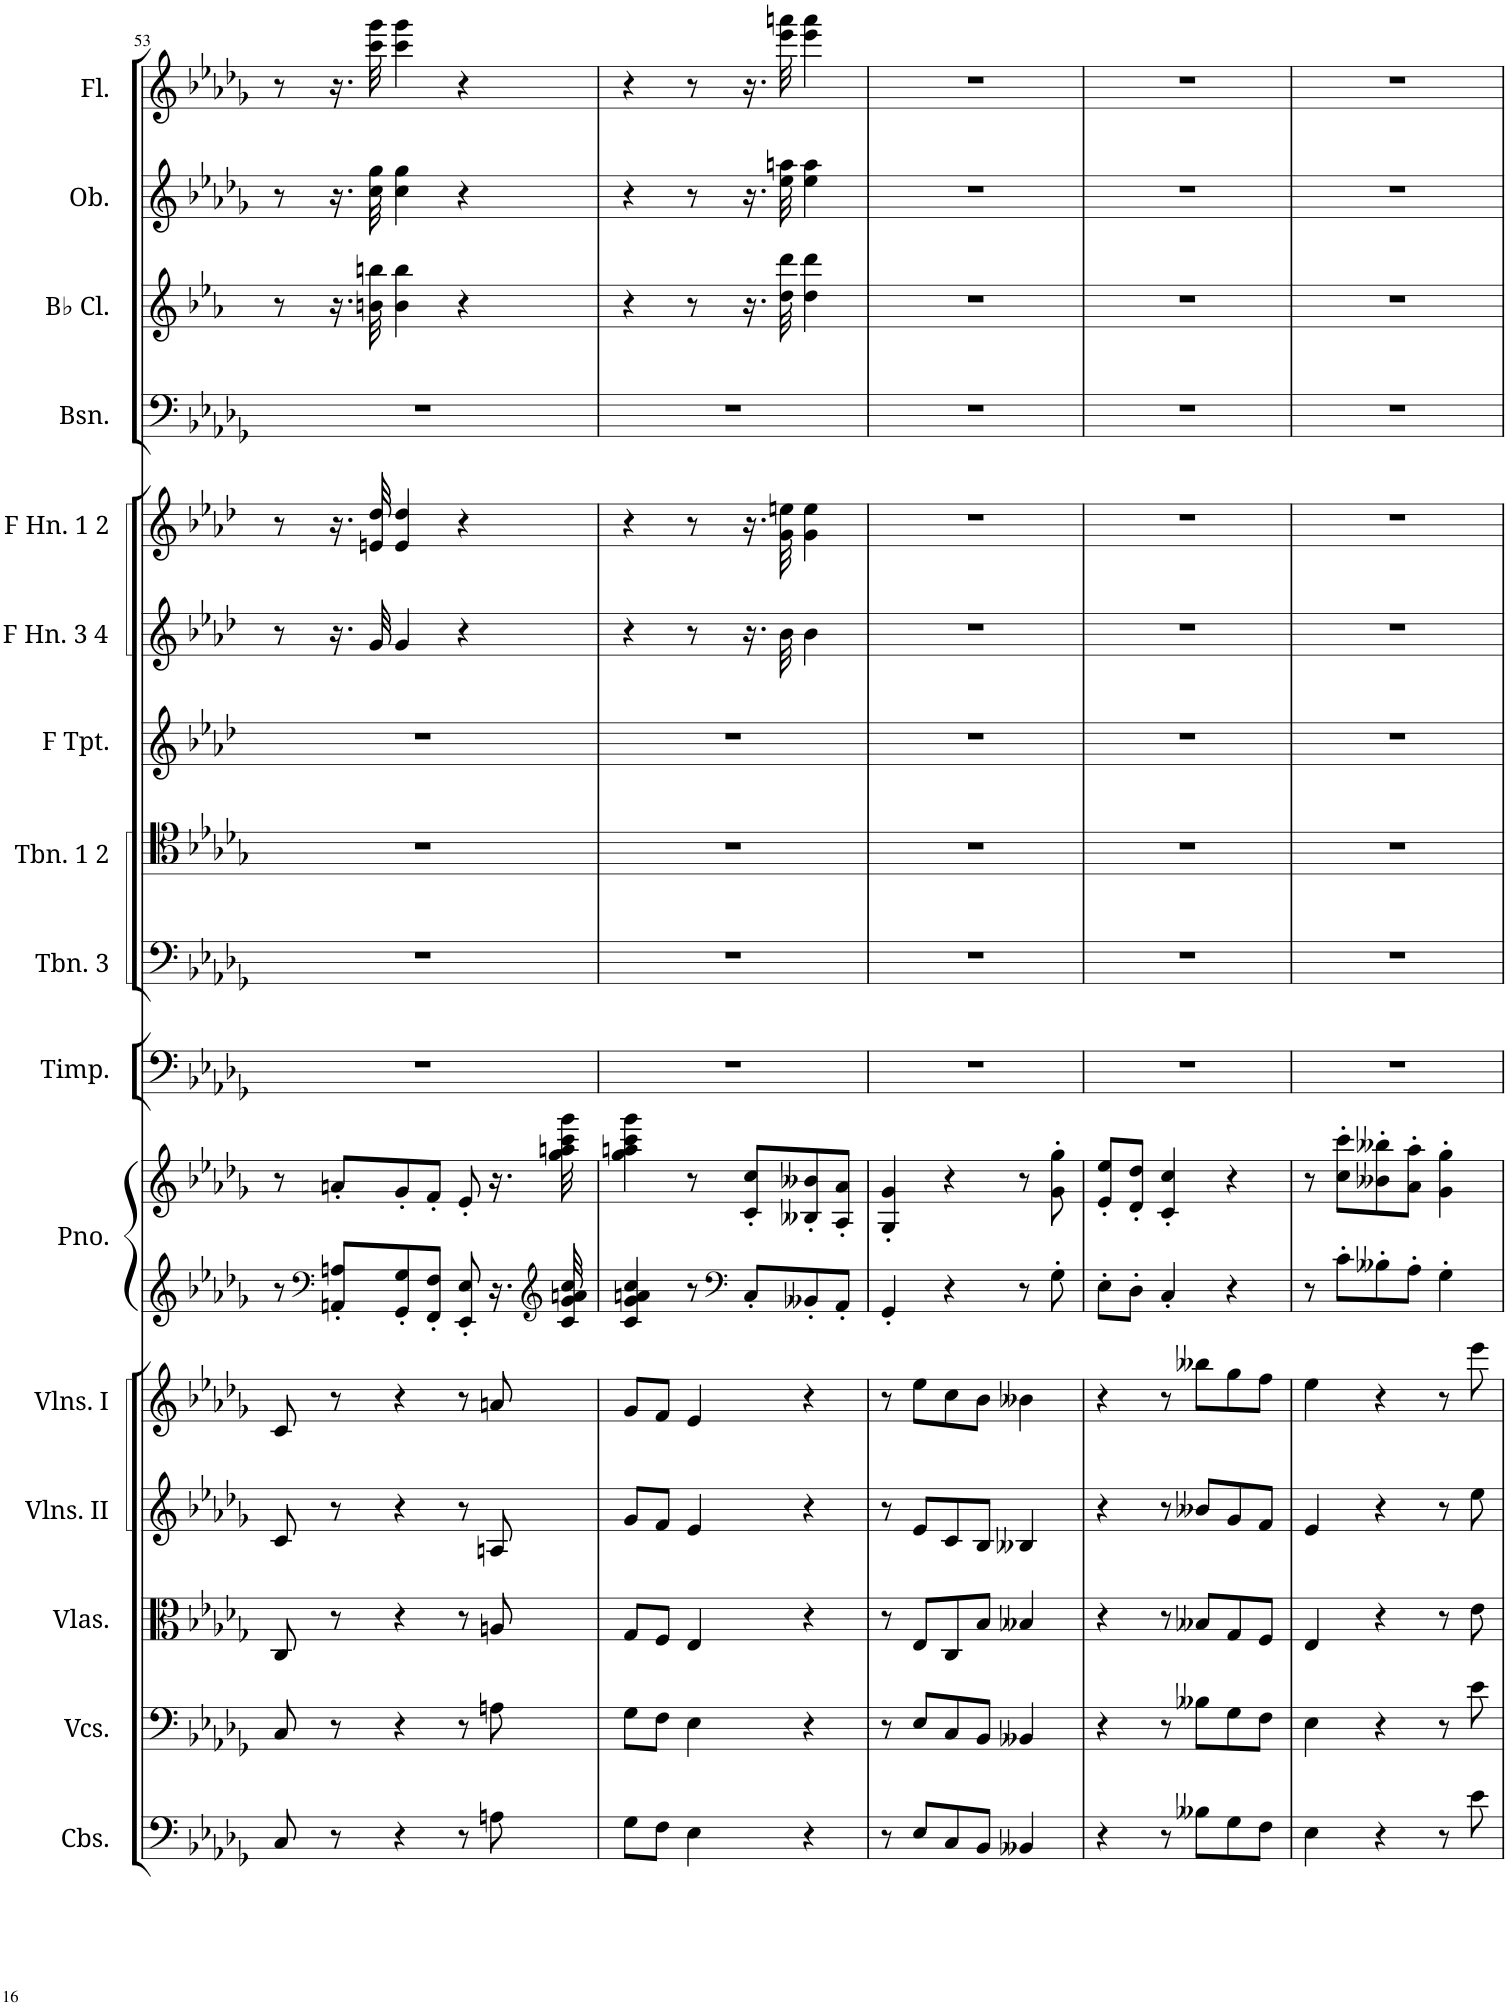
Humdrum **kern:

**kern	**kern	**kern	**kern	**kern	**kern	**kern	**kern	**kern	**kern	**kern	**kern	**kern	**kern	**kern	**kern	**kern
*part16	*part15	*part14	*part13	*part12	*part11	*part11	*part10	*part9	*part8	*part7	*part6	*part5	*part4	*part3	*part2	*part1
*staff17	*staff16	*staff15	*staff14	*staff13	*staff12	*staff11	*staff10	*staff9	*staff8	*staff7	*staff6	*staff5	*staff4	*staff3	*staff2	*staff1
*I"Contrabasses	*I"Violoncellos	*I"Violas	*I"Violins II	*I"Violins I	*I"Grand Piano	*	*I"Timpani (Ab-Db-Eb)	*I"Trombone 3	*I"Trombone 1 &amp; 2	*I"F Trumpet	*I"F Horn 3 &amp; 4	*I"F Horn 1 &amp; 2	*I"Bassoon	*I"Bb Clarinet	*I"Oboe	*I"Flute
*I'Cbs.	*I'Vcs.	*I'Vlas.	*I'Vlns. II	*I'Vlns. I	*I'Pno.	*	*I'Timp.	*I'Tbn. 3	*I'Tbn. 1 2	*I'F Tpt.	*I'F Hn. 3 4	*I'F Hn. 1 2	*I'Bsn.	*I'Bb Cl.	*I'Ob.	*I'Fl.
!!LO:PB:g=z
*clefF4	*clefF4	*clefC3	*clefG2	*clefG2	*clefG2	*clefG2	*clefF4	*clefF4	*clefC4	*clefG2	*clefG2	*clefG2	*clefF4	*clefG2	*clefG2	*clefG2
*Trd7c12	*	*	*	*	*	*	*	*	*	*Trd-3c-5	*Trd4c7	*Trd4c7	*	*Trd1c2	*	*
*k[b-e-a-d-g-]	*k[b-e-a-d-g-]	*k[b-e-a-d-g-]	*k[b-e-a-d-g-]	*k[b-e-a-d-g-]	*k[b-e-a-d-g-]	*k[b-e-a-d-g-]	*k[b-e-a-d-g-]	*k[b-e-a-d-g-]	*k[b-e-a-d-g-]	*k[b-e-a-d-]	*k[b-e-a-d-]	*k[b-e-a-d-]	*k[b-e-a-d-g-]	*k[b-e-a-]	*k[b-e-a-d-g-]	*k[b-e-a-d-g-]
*M6/8	*M6/8	*M6/8	*M6/8	*M6/8	*M6/8	*M6/8	*M6/8	*M6/8	*M6/8	*M6/8	*M6/8	*M6/8	*M6/8	*M6/8	*M6/8	*M6/8
=53	=53	=53	=53	=53	=53	=53	=53	=53	=53	=53	=53	=53	=53	=53	=53	=53
8C/	8C/	8C/	8c/	8c/	8r	8r	2.r	2.r	2.r	2.r	8r	8r	2.r	8r	8r	8r
*	*	*	*	*	*clefF4	*	*	*	*	*	*	*	*	*	*	*
8r	8r	8r	8r	8r	8AAn/' 8An/'L	8an'/L	.	.	.	.	16.r	16.r	.	16.r	16.r	16.r
.	.	.	.	.	.	.	.	.	.	.	32g/	32en/ 32dd-/	.	32bn\ 32bbn\	32cc\ 32gg-\	32ccc\ 32ggg-\
4r	4r	4r	4r	4r	8GG-/' 8G-/'	8g-'/	.	.	.	.	4g/	4e/ 4dd-/	.	4b\ 4bb\	4cc\ 4gg-\	4ccc\ 4ggg-\
.	.	.	.	.	8FF/' 8F/'J	8f'/J	.	.	.	.	.	.	.	.	.	.
8r	8r	8r	8r	8r	8EE-/' 8E-/'	8e-'/	.	.	.	.	4r	4r	.	4r	4r	4r
8An\	8An\	8An/	8An/	8an/	16.r	16.r	.	.	.	.	.	.	.	.	.	.
*	*	*	*	*	*clefG2	*	*	*	*	*	*	*	*	*	*	*
.	.	.	.	.	32c/ 32g-/ 32an/ 32cc/	32gg-\ 32aan\ 32ccc\ 32ggg-\	.	.	.	.	.	.	.	.	.	.
=54	=54	=54	=54	=54	=54	=54	=54	=54	=54	=54	=54	=54	=54	=54	=54	=54
8G-\L	8G-\L	8G-/L	8g-/L	8g-/L	4c/ 4g-/ 4an/ 4cc/	4gg-\ 4aan\ 4ccc\ 4ggg-\	2.r	2.r	2.r	2.r	4r	4r	2.r	4r	4r	4r
8F\J	8F\J	8F/J	8f/J	8f/J	.	.	.	.	.	.	.	.	.	.	.	.
4E-\	4E-\	4E-/	4e-/	4e-/	8r	8r	.	.	.	.	8r	8r	.	8r	8r	8r
*	*	*	*	*	*clefF4	*	*	*	*	*	*	*	*	*	*	*
.	.	.	.	.	8C'/L	8c/' 8cc/'L	.	.	.	.	16.r	16.r	.	16.r	16.r	16.r
.	.	.	.	.	.	.	.	.	.	.	32b-\	32g\ 32een\	.	32dd\ 32ddd\	32ee-\ 32aan\	32eee-\ 32aaan\
4r	4r	4r	4r	4r	8BB--X'/	8B--X/' 8b--X/'	.	.	.	.	4b-\	4g\ 4ee\	.	4dd\ 4ddd\	4ee-\ 4aa\	4eee-\ 4aaa\
.	.	.	.	.	8AA-'/J	8A-/' 8a-/'J	.	.	.	.	.	.	.	.	.	.
=55	=55	=55	=55	=55	=55	=55	=55	=55	=55	=55	=55	=55	=55	=55	=55	=55
8r	8r	8r	8r	8r	4GG-'/	4G-/' 4g-/'	2.r	2.r	2.r	2.r	2.r	2.r	2.r	2.r	2.r	2.r
8E-/L	8E-/L	8E-/L	8e-/L	8ee-\L	.	.	.	.	.	.	.	.	.	.	.	.
8C/	8C/	8C/	8c/	8cc\	4r	4r	.	.	.	.	.	.	.	.	.	.
8BB-/J	8BB-/J	8B-/J	8B-/J	8b-\J	.	.	.	.	.	.	.	.	.	.	.	.
4BB--X/	4BB--X/	4B--X/	4B--X/	4b--X\	8r	8r	.	.	.	.	.	.	.	.	.	.
.	.	.	.	.	8G-'\	8g-\' 8gg-\'	.	.	.	.	.	.	.	.	.	.
=56	=56	=56	=56	=56	=56	=56	=56	=56	=56	=56	=56	=56	=56	=56	=56	=56
4r	4r	4r	4r	4r	8E-'\L	8e-/' 8ee-/'L	2.r	2.r	2.r	2.r	2.r	2.r	2.r	2.r	2.r	2.r
.	.	.	.	.	8D-'\J	8d-/' 8dd-/'J	.	.	.	.	.	.	.	.	.	.
8r	8r	8r	8r	8r	4C'/	4c/' 4cc/'	.	.	.	.	.	.	.	.	.	.
8B--X\L	8B--X\L	8B--X/L	8b--X/L	8bb--X\L	.	.	.	.	.	.	.	.	.	.	.	.
8G-\	8G-\	8G-/	8g-/	8gg-\	4r	4r	.	.	.	.	.	.	.	.	.	.
8F\J	8F\J	8F/J	8f/J	8ff\J	.	.	.	.	.	.	.	.	.	.	.	.
=57	=57	=57	=57	=57	=57	=57	=57	=57	=57	=57	=57	=57	=57	=57	=57	=57
4E-\	4E-\	4E-/	4e-/	4ee-\	8r	8r	2.r	2.r	2.r	2.r	2.r	2.r	2.r	2.r	2.r	2.r
.	.	.	.	.	8c'\L	8cc\' 8ccc\'L	.	.	.	.	.	.	.	.	.	.
4r	4r	4r	4r	4r	8B--X'\	8b--X\' 8bb--X\'	.	.	.	.	.	.	.	.	.	.
.	.	.	.	.	8A-'\J	8a-\' 8aa-\'J	.	.	.	.	.	.	.	.	.	.
8r	8r	8r	8r	8r	4G-'\	4g-\' 4gg-\'	.	.	.	.	.	.	.	.	.	.
8e-\	8e-\	8e-\	8ee-\	8eee-\	.	.	.	.	.	.	.	.	.	.	.	.
=	=	=	=	=	=	=	=	=	=	=	=	=	=	=	=	=
*-	*-	*-	*-	*-	*-	*-	*-	*-	*-	*-	*-	*-	*-	*-	*-	*-
